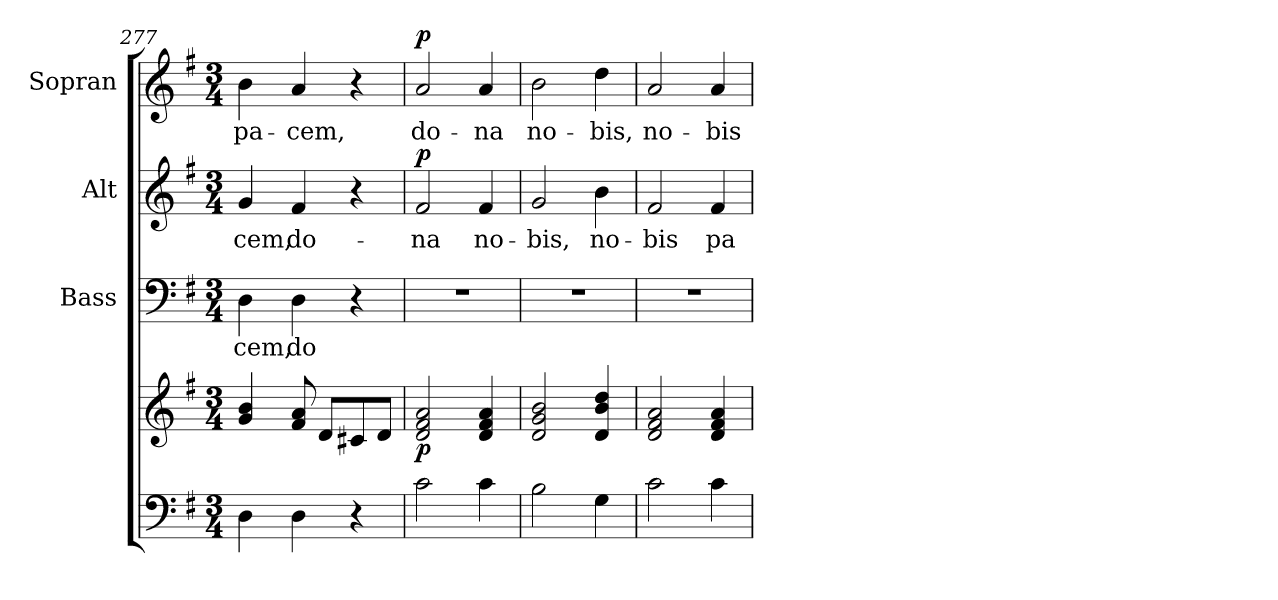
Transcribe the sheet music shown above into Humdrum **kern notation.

**kern	**kern	**dynam	**kern	**text	**kern	**text	**dynam	**kern	**text	**dynam
*part4	*part4	*part4	*part3	*part3	*part2	*part2	*part2	*part1	*part1	*part1
*staff5	*staff4	*staff4/5	*staff3	*staff3	*staff2	*staff2	*staff2	*staff1	*staff1	*staff1
*	*	*	*I"Bass	*	*I"Alt	*	*	*I"Sopran	*	*
*	*	*	*I'B.	*	*I'A.	*	*	*I'S.	*	*
*clefF4	*clefG2	*	*clefF4	*	*clefG2	*	*	*clefG2	*	*
*k[f#]	*k[f#]	*	*k[f#]	*	*k[f#]	*	*	*k[f#]	*	*
*G:	*G:	*	*G:	*	*G:	*	*	*G:	*	*
*M3/4	*M3/4	*	*M3/4	*	*M3/4	*	*	*M3/4	*	*
=277	=277	=277	=277	=277	=277	=277	=277	=277	=277	=277
!	!	!	!	!LO:LY:b	!	!LO:LY:b	!	!	!LO:LY:b	!
4D\	4g/ 4b/	.	4D\	-cem,	4g/	-cem,	.	4b\	pa-	.
!	!	!	!	!LO:LY:b	!	!LO:LY:b	!	!	!LO:LY:b	!
4D\	8f#/ 8a/	.	4D\	do-	4f#/	do-	.	4a/	-cem,	.
.	8d/L	.	.	.	.	.	.	.	.	.
4r	8c#X/	.	4r	.	4r	.	.	4r	.	.
.	8d/J	.	.	.	.	.	.	.	.	.
!!LO:PB:g=z
=278	=278	=278	=278	=278	=278	=278	=278	=278	=278	=278
!	!	!LO:DY:b	!	!	!	!LO:LY:b	!LO:DY:a	!	!LO:LY:b	!LO:DY:a
2c\	2d/ 2f#/ 2a/	p	2.r	.	2f#/	-na	p	2a/	do-	p
!	!	!	!	!	!	!LO:LY:b	!	!	!LO:LY:b	!
4c\	4d/ 4f#/ 4a/	.	.	.	4f#/	no-	.	4a/	-na	.
=279	=279	=279	=279	=279	=279	=279	=279	=279	=279	=279
!	!	!	!	!	!	!LO:LY:b	!	!	!LO:LY:b	!
2B\	2d/ 2g/ 2b/	.	2.r	.	2g/	-bis,	.	2b\	no-	.
!	!	!	!	!	!	!LO:LY:b	!	!	!LO:LY:b	!
4G\	4d/ 4b/ 4dd/	.	.	.	4b\	no-	.	4dd\	-bis,	.
=280	=280	=280	=280	=280	=280	=280	=280	=280	=280	=280
!	!	!	!	!	!	!LO:LY:b	!	!	!LO:LY:b	!
2c\	2d/ 2f#/ 2a/	.	2.r	.	2f#/	-bis	.	2a/	no-	.
!	!	!	!	!	!	!LO:LY:b	!	!	!LO:LY:b	!
4c\	4d/ 4f#/ 4a/	.	.	.	4f#/	pa-	.	4a/	-bis	.
=	=	=	=	=	=	=	=	=	=	=
*-	*-	*-	*-	*-	*-	*-	*-	*-	*-	*-
